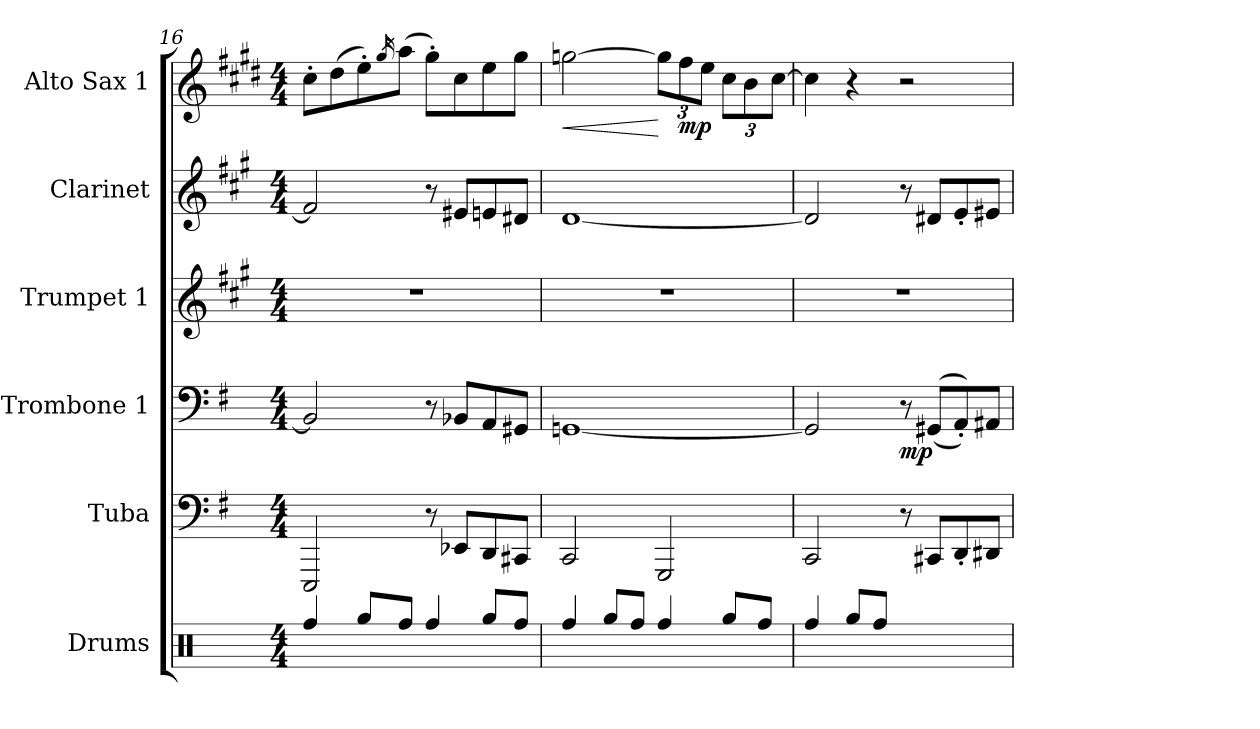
**kern	**kern	**kern	**dynam	**kern	**kern	**kern	**dynam
*part6	*part5	*part4	*part4	*part3	*part2	*part1	*part1
*staff6	*staff5	*staff4	*staff4	*staff3	*staff2	*staff1	*staff1
*I"Drums	*I"Tuba	*I"Trombone 1	*	*I"Trumpet 1	*I"Clarinet	*I"Alto Sax 1	*
*I'Drums	*I'Tba.	*I'Tbn. 1	*	*I'Tpt. 1	*I'Cl.	*I'Alto 1	*
*clefX	*clefF4	*clefF4	*	*clefG2	*clefG2	*clefG2	*
*	*	*	*	*ITrd1c2	*ITrd1c2	*ITrd5c9	*
*k[]	*k[f#]	*k[f#]	*	*k[f#]	*k[f#]	*k[f#]	*
*M4/4	*M4/4	*M4/4	*	*M4/4	*M4/4	*M4/4	*
=16	=16	=16	=16	=16	=16	=16	=16
4Rff/	2EEE/	2BB/]	.	1r	2e/]	8e'\L	.
.	.	.	.	.	.	(8f#\	.
8Rgg/L	.	.	.	.	.	8g'\)	.
.	.	.	.	.	.	16qb/	.
8Rff/J	.	.	.	.	.	(8cc\J	.
4Rff/	8r	8r	.	.	8r	8b'\L)	.
.	8EE-X/L	8BB-X/L	.	.	8d#X/L	8e\	.
8Rgg/L	8DD/	8AA/	.	.	8dn/	8g\	.
8Rff/J	8CC#X/J	8GG#X/J	.	.	8c#X/J	8b\J	.
=17	=17	=17	=17	=17	=17	=17	=17
!	!	!	!	!	!	!	!LO:HP:b
4Rff/	2CC/	[1GGn	.	1r	[1c	[2b-X\	<
8Rgg/L	.	.	.	.	.	.	.
8Rff/J	.	.	.	.	.	.	.
*	*	*	*	*	*	*Xbrackettup	*
4Rff/	2GGG/	.	.	.	.	12b-\L]	[
!	!	!	!	!	!	!	!LO:DY:b
.	.	.	.	.	.	12a\	mp
.	.	.	.	.	.	12g\J	.
8Rgg/L	.	.	.	.	.	12e\L	.
.	.	.	.	.	.	12d\	.
8Rff/J	.	.	.	.	.	.	.
.	.	.	.	.	.	[12e\J	.
=18	=18	=18	=18	=18	=18	=18	=18
4Rff/	2CC/	2GG/]	.	1r	2c/]	4e\]	.
8Rgg/L	.	.	.	.	.	4r	.
8Rff/J	.	.	.	.	.	.	.
!	!	!	!LO:DY:b	!	!	!	!
4R	8r	8r	mp	.	8r	2r	.
.	8CC#X/L	((8GG#X/L	.	.	8c#X/L	.	.
4R	8DD'/	8AA'/))	.	.	8d'/	.	.
.	8DD#X/J	8AA#X/J	.	.	8d#X/J	.	.
=	=	=	=	=	=	=	=
*-	*-	*-	*-	*-	*-	*-	*-
